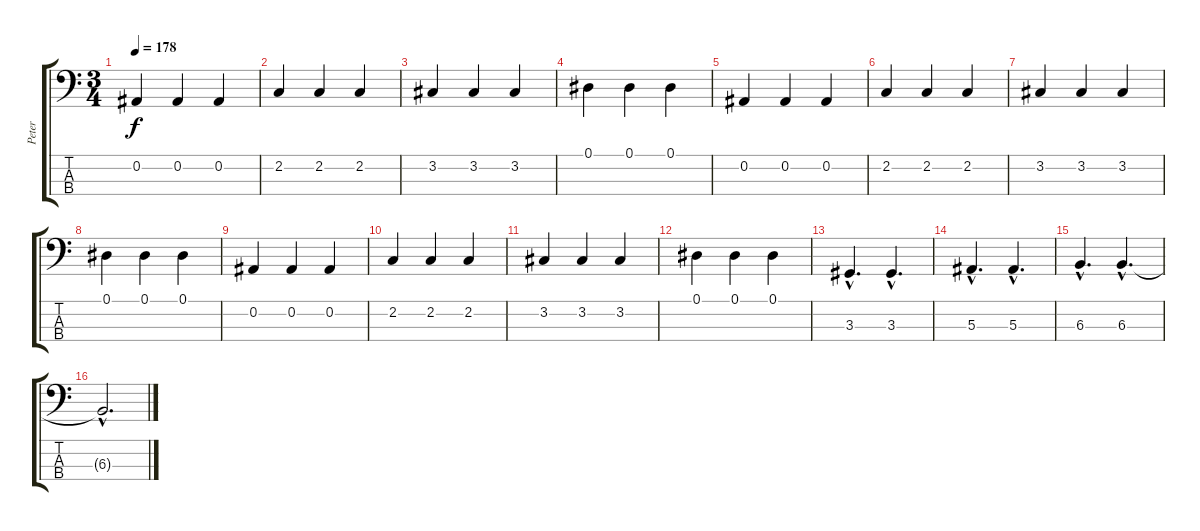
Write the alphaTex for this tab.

\track ("Peter" "Peter") {instrument slapbass1}
\staff {score tabs}
\tuning (Eb2 Bb1 F1 C1) {hide}
\ts (3 4)
\tempo 178
\clef f4
\ks c
0.2.4{dy f} 0.2.4 0.2.4 |
2.2.4 2.2.4 2.2.4 |
3.2.4 3.2.4 3.2.4 |
0.1.4 0.1.4 0.1.4 |
0.2.4 0.2.4 0.2.4 |
2.2.4 2.2.4 2.2.4 |
3.2.4 3.2.4 3.2.4 |
0.1.4 0.1.4 0.1.4 |
0.2.4 0.2.4 0.2.4 |
2.2.4 2.2.4 2.2.4 |
3.2.4 3.2.4 3.2.4 |
0.1.4 0.1.4 0.1.4 |
3.3{hac}.4{d} 3.3{hac}.4{d} |
5.3{hac}.4{d} 5.3{hac}.4{d} |
6.3{hac}.4{d} 6.3{hac}.4{d} |
6.3{hac t}.2{d}
